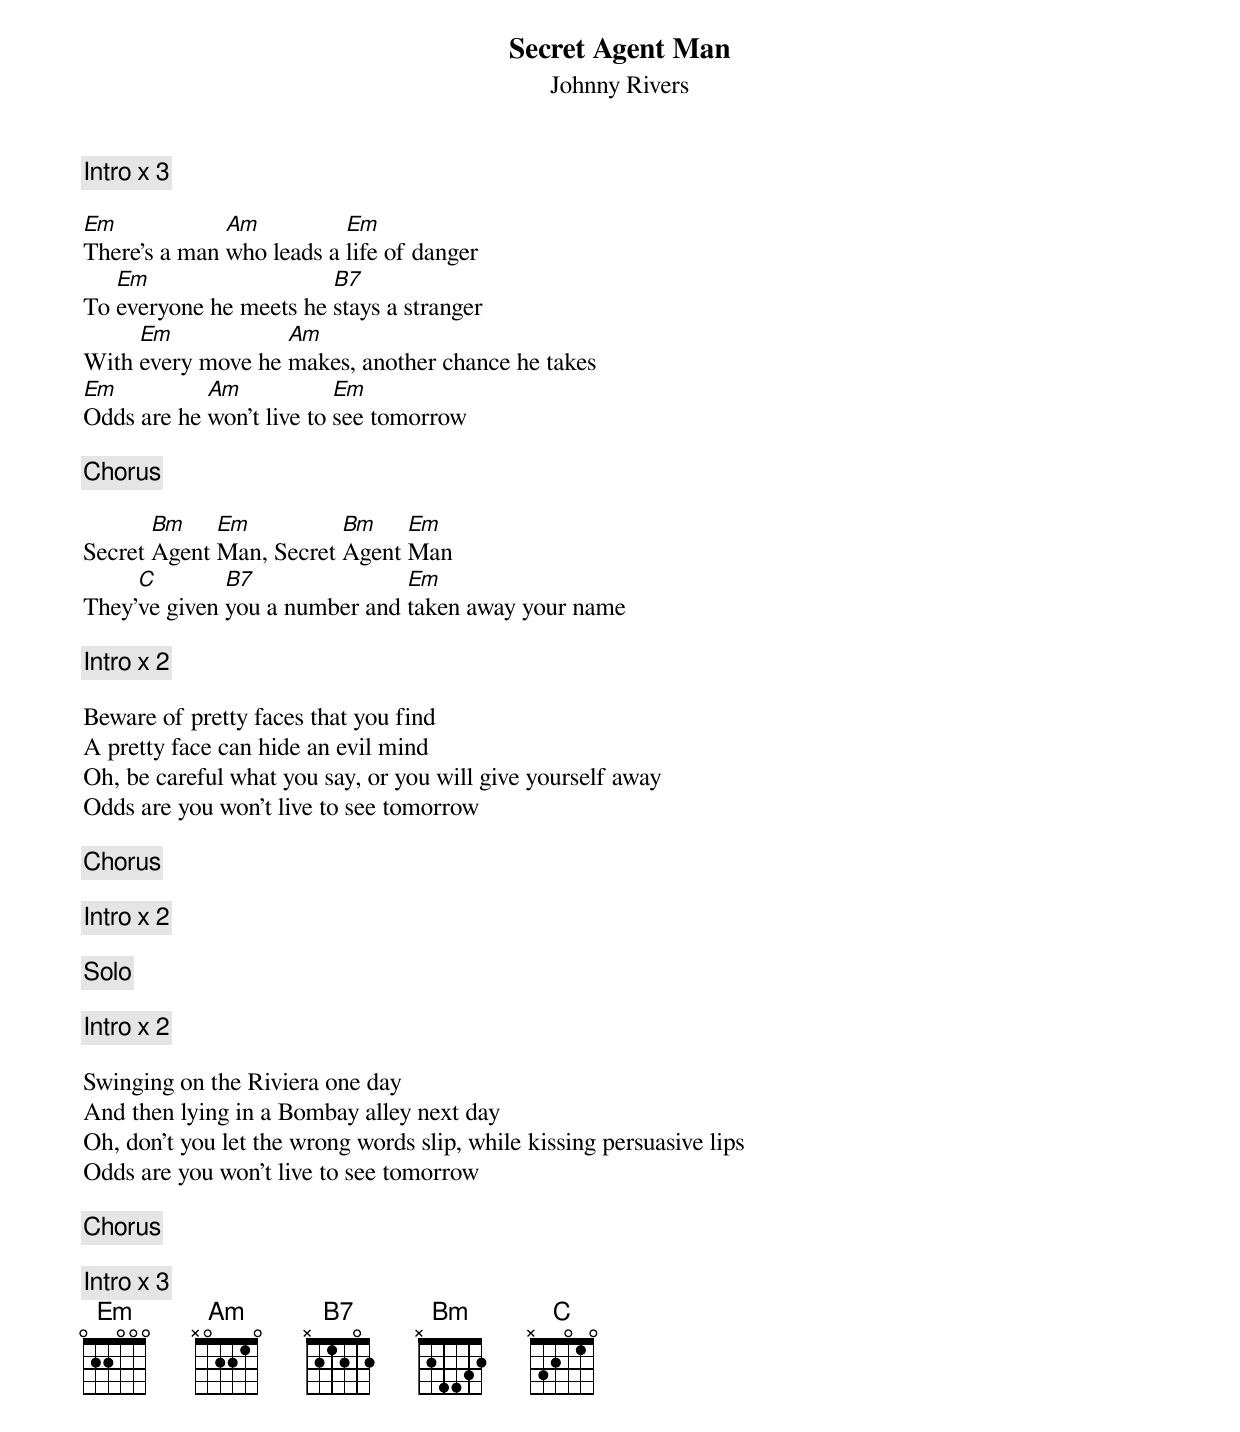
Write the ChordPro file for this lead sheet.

{title:Secret Agent Man}
{subtitle:Johnny Rivers}
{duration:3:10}
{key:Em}
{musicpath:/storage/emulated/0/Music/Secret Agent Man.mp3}

{c:Intro x 3}

[Em]There's a man [Am]who leads a [Em]life of danger
To [Em]everyone he meets he [B7]stays a stranger
With [Em]every move he [Am]makes, another chance he takes
[Em]Odds are he [Am]won't live to [Em]see tomorrow

{c:Chorus}

Secret [Bm]Agent [Em]Man, Secret [Bm]Agent [Em]Man
They'[C]ve given [B7]you a number and [Em]taken away your name

{c:Intro x 2}

Beware of pretty faces that you find
A pretty face can hide an evil mind
Oh, be careful what you say, or you will give yourself away
Odds are you won't live to see tomorrow

{c:Chorus}

{c:Intro x 2}

{c:Solo}

{c:Intro x 2}

Swinging on the Riviera one day
And then lying in a Bombay alley next day
Oh, don't you let the wrong words slip, while kissing persuasive lips
Odds are you won't live to see tomorrow

{c:Chorus}

{c:Intro x 3}
